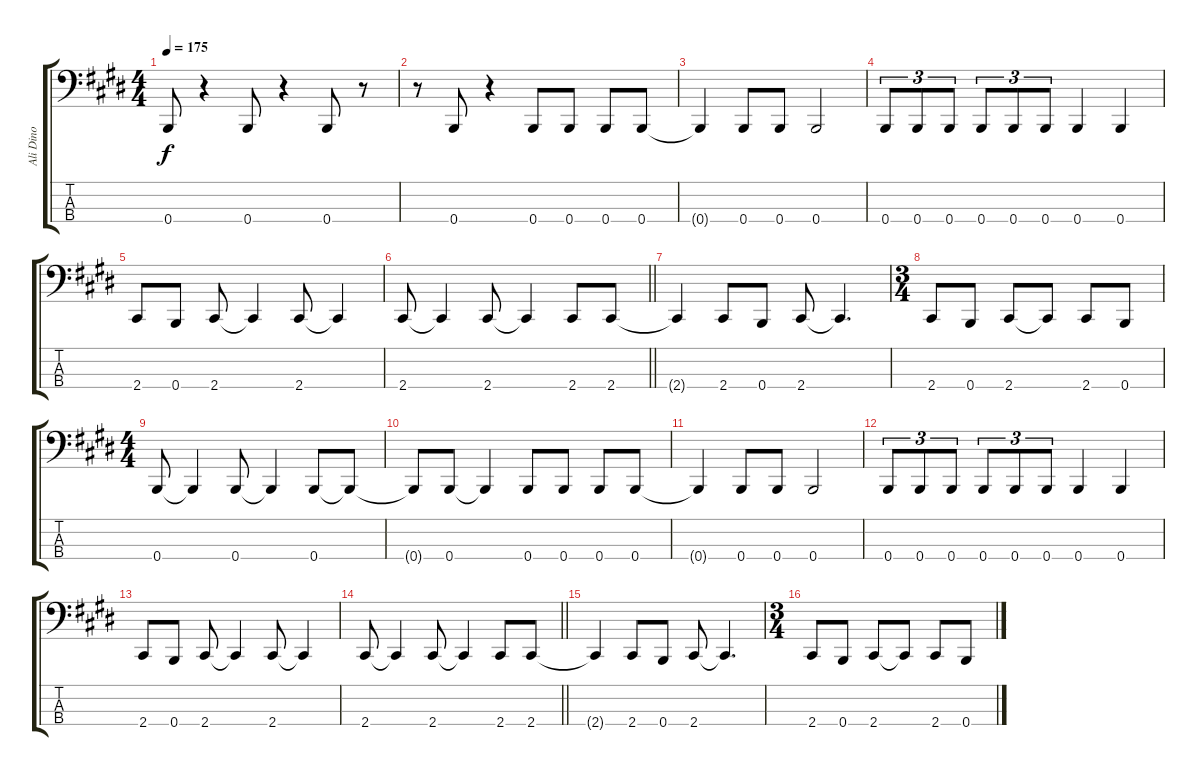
\track ("Ali Dino" "Ali Dino") {instrument electricbasspick}
\staff {score tabs}
\tuning (E2 B1 Gb1 B0) {hide}
\ts (4 4)
\tempo 175
\clef f4
\ks e
0.4.8{dy f} r.4 0.4.8 r.4 0.4.8 r.8 |
r.8 0.4.8 r.4 0.4.8 0.4.8 0.4.8 0.4.8 |
0.4{t}.4 0.4.8 0.4.8 0.4.2 |
0.4.8{tu (3 2)} 0.4.8{tu (3 2)} 0.4.8{tu (3 2)} 0.4.8{tu (3 2)} 0.4.8{tu (3 2)} 0.4.8{tu (3 2)} 0.4.4 0.4.4 |
2.4.8 0.4.8 2.4.8 2.4{t}.4 2.4.8 2.4{t}.4 |
\barLineRight lightlight
2.4.8 2.4{t}.4 2.4.8 2.4{t}.4 2.4.8 2.4.8 |
2.4{t}.4 2.4.8 0.4.8 2.4.8 2.4{t}.4{d} |
\ts (3 4)
2.4.8 0.4.8 2.4.8 2.4{t}.8 2.4.8 0.4.8 |
\ts (4 4)
0.4.8 0.4{t}.4 0.4.8 0.4{t}.4 0.4.8 0.4{t}.8 |
0.4{t}.8 0.4.8 0.4{t}.4 0.4.8 0.4.8 0.4.8 0.4.8 |
0.4{t}.4 0.4.8 0.4.8 0.4.2 |
0.4.8{tu (3 2)} 0.4.8{tu (3 2)} 0.4.8{tu (3 2)} 0.4.8{tu (3 2)} 0.4.8{tu (3 2)} 0.4.8{tu (3 2)} 0.4.4 0.4.4 |
2.4.8 0.4.8 2.4.8 2.4{t}.4 2.4.8 2.4{t}.4 |
\barLineRight lightlight
2.4.8 2.4{t}.4 2.4.8 2.4{t}.4 2.4.8 2.4.8 |
2.4{t}.4 2.4.8 0.4.8 2.4.8 2.4{t}.4{d} |
\ts (3 4)
2.4.8 0.4.8 2.4.8 2.4{t}.8 2.4.8 0.4.8
